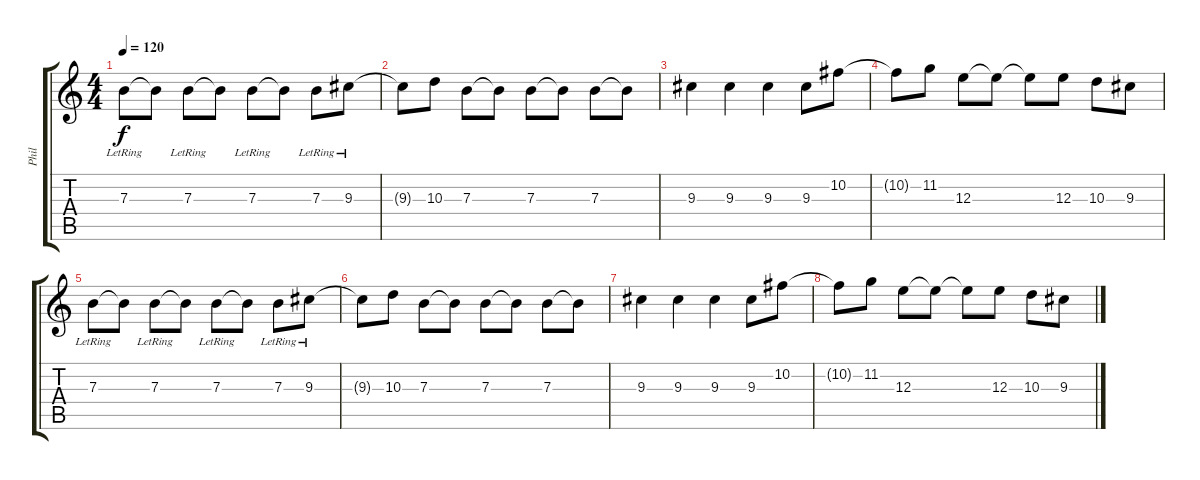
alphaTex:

\track ("Phil" "Phil") {instrument acousticguitarsteel}
\staff {score tabs}
\tuning (Db4 Ab3 E3 B2 Gb2 B1) {hide}
\ts (4 4)
\tempo 120
\clef g2
\ks c
7.3{lr}.8{dy f} 7.3{t}.8 7.3{lr}.8 7.3{t}.8 7.3{lr}.8 7.3{t}.8 7.3{lr}.8 9.3{lr}.8 |
9.3{t}.8 10.3.8 7.3.8 7.3{t}.8 7.3.8 7.3{t}.8 7.3.8 7.3{t}.8 |
9.3.4 9.3.4 9.3.4 9.3.8 10.2.8 |
10.2{t}.8 11.2.8 12.3.8 12.3{t}.8 12.3{t}.8 12.3.8 10.3.8 9.3.8 |
7.3{lr}.8 7.3{t}.8 7.3{lr}.8 7.3{t}.8 7.3{lr}.8 7.3{t}.8 7.3{lr}.8 9.3{lr}.8 |
9.3{t}.8 10.3.8 7.3.8 7.3{t}.8 7.3.8 7.3{t}.8 7.3.8 7.3{t}.8 |
9.3.4 9.3.4 9.3.4 9.3.8 10.2.8 |
10.2{t}.8 11.2.8 12.3.8 12.3{t}.8 12.3{t}.8 12.3.8 10.3.8 9.3.8
